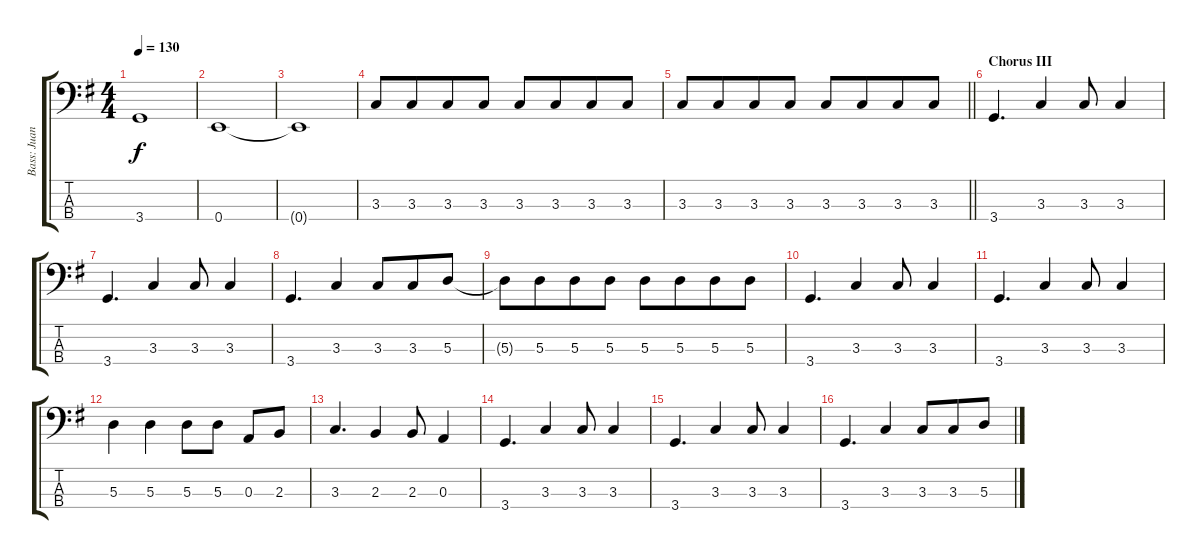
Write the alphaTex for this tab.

\track ("Bass: Juan" "Bass: Juan") {instrument electricbassfinger}
\staff {score tabs}
\tuning (G2 D2 A1 E1) {hide}
\ts (4 4)
\tempo 130
\clef f4
\ks g
3.4{t}.1{dy f} |
0.4.1 |
0.4{t}.1 |
3.3.8 3.3.8{beam merge} 3.3.8 3.3.8 3.3.8 3.3.8{beam merge} 3.3.8 3.3.8 |
\barLineRight lightlight
3.3.8 3.3.8{beam merge} 3.3.8 3.3.8 3.3.8 3.3.8{beam merge} 3.3.8 3.3.8 |
\section ("" "Chorus III")
3.4.4{d} 3.3.4 3.3.8 3.3.4 |
3.4.4{d} 3.3.4 3.3.8 3.3.4 |
3.4.4{d} 3.3.4 3.3.8{beam merge} 3.3.8 5.3.8 |
5.3{t}.8 5.3.8{beam merge} 5.3.8 5.3.8 5.3.8 5.3.8{beam merge} 5.3.8 5.3.8 |
3.4.4{d} 3.3.4 3.3.8 3.3.4 |
3.4.4{d} 3.3.4 3.3.8 3.3.4 |
5.3.4 5.3.4 5.3.8 5.3.8 0.3.8 2.3.8 |
3.3.4{d} 2.3.4 2.3.8 0.3.4 |
3.4.4{d} 3.3.4 3.3.8 3.3.4 |
3.4.4{d} 3.3.4 3.3.8 3.3.4 |
3.4.4{d} 3.3.4 3.3.8{beam merge} 3.3.8 5.3.8
